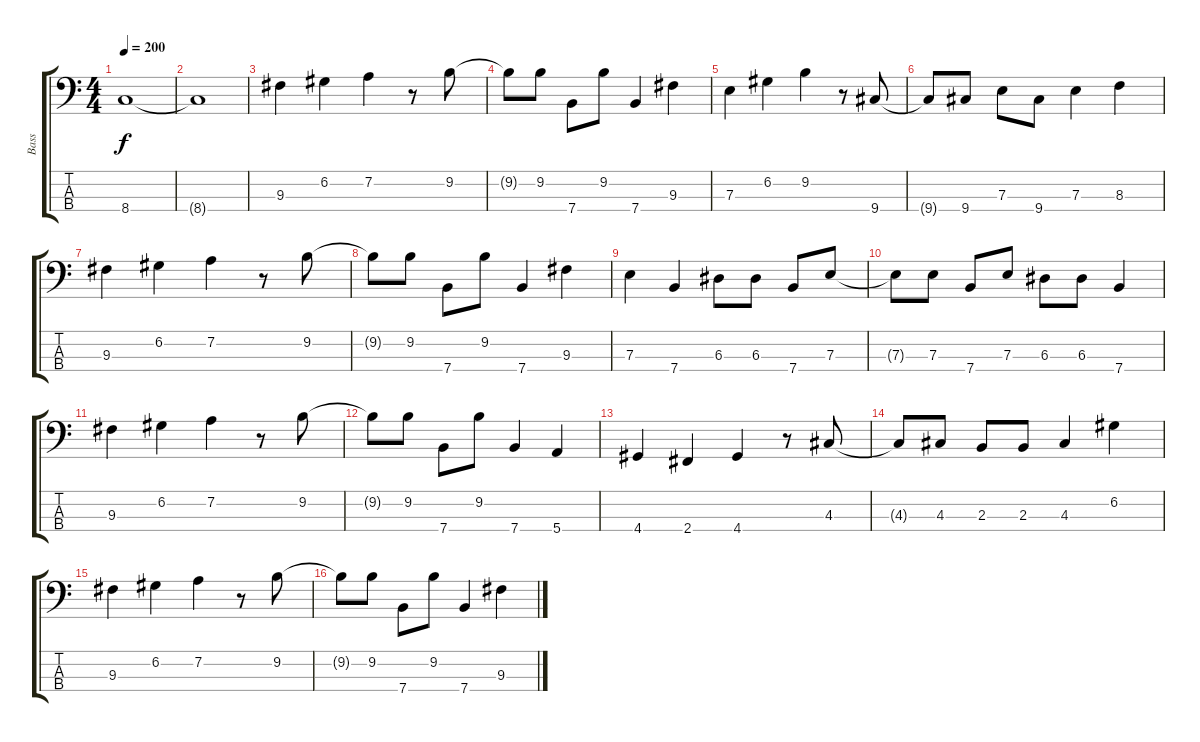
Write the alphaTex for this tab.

\track ("Bass" "Bass") {instrument electricbassfinger}
\staff {score tabs}
\tuning (G2 D2 A1 E1) {hide}
\ts (4 4)
\tempo 200
\clef f4
\ks c
8.4.1{dy f} |
8.4{t}.1 |
9.3.4 6.2.4 7.2.4 r.8 9.2.8 |
9.2{t}.8 9.2.8 7.4.8 9.2.8 7.4.4 9.3.4 |
7.3.4 6.2.4 9.2.4 r.8 9.4.8 |
9.4{t}.8 9.4.8 7.3.8 9.4.8 7.3.4 8.3.4 |
9.3.4 6.2.4 7.2.4 r.8 9.2.8 |
9.2{t}.8 9.2.8 7.4.8 9.2.8 7.4.4 9.3.4 |
7.3.4 7.4.4 6.3.8 6.3.8 7.4.8 7.3.8 |
7.3{t}.8 7.3.8 7.4.8 7.3.8 6.3.8 6.3.8 7.4.4 |
9.3.4 6.2.4 7.2.4 r.8 9.2.8 |
9.2{t}.8 9.2.8 7.4.8 9.2.8 7.4.4 5.4.4 |
4.4.4 2.4.4 4.4.4 r.8 4.3.8 |
4.3{t}.8 4.3.8 2.3.8 2.3.8 4.3.4 6.2.4 |
9.3.4 6.2.4 7.2.4 r.8 9.2.8 |
9.2{t}.8 9.2.8 7.4.8 9.2.8 7.4.4 9.3.4
